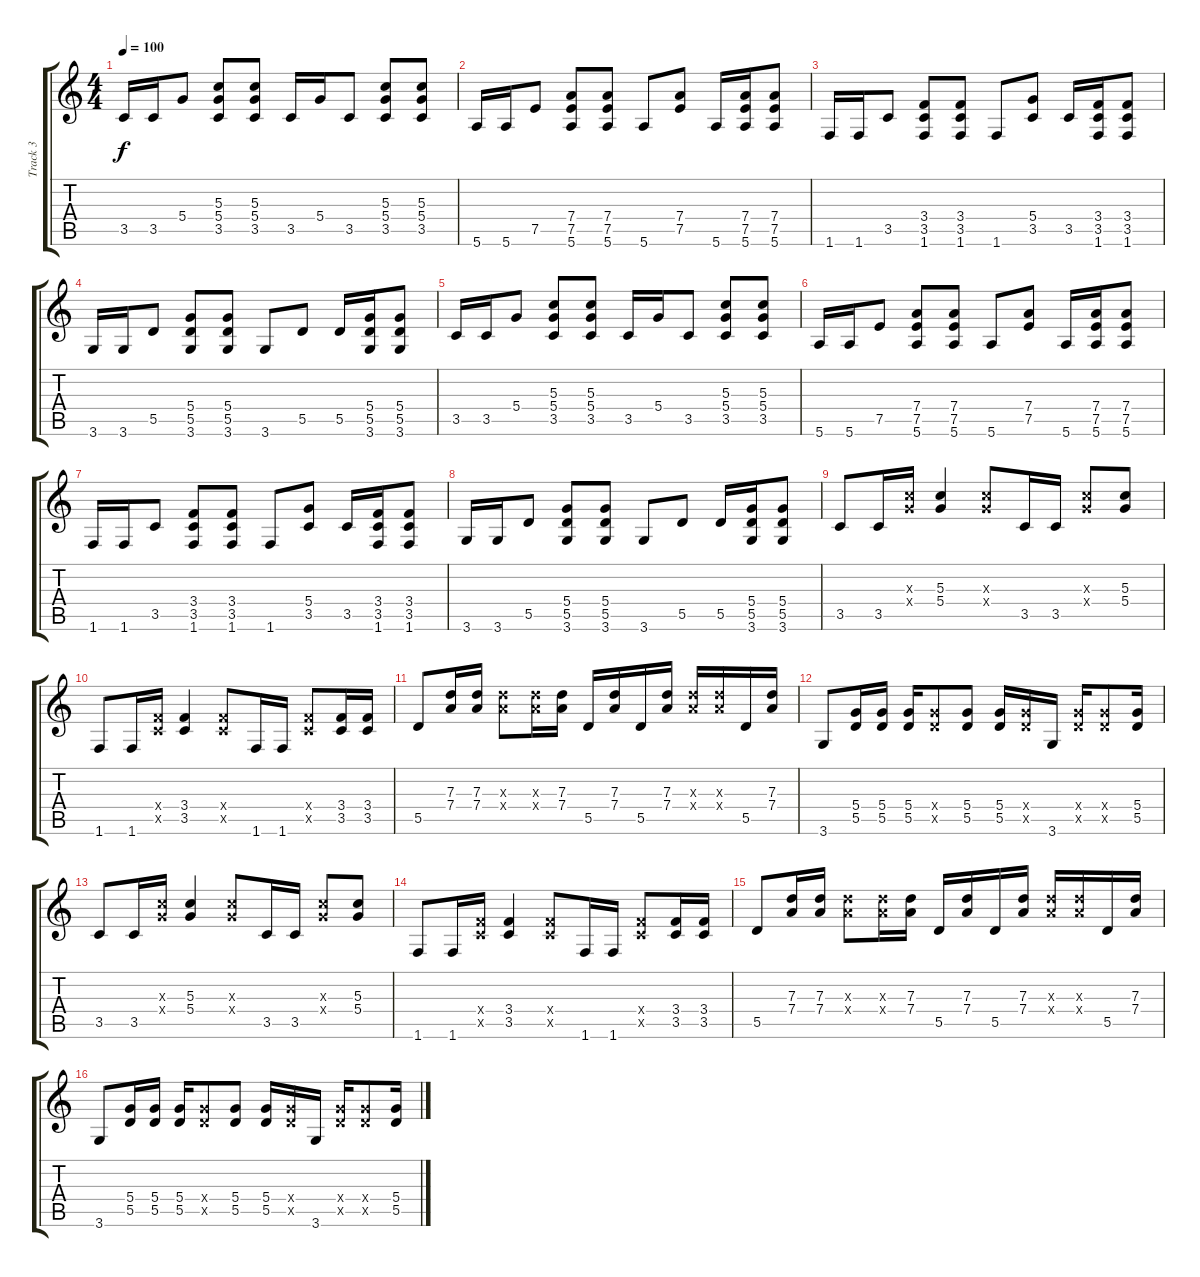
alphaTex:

\track ("Track 3" "Track 3") {instrument electricguitarjazz}
\staff {score tabs}
\tuning (E4 B3 G3 D3 A2 E2) {hide}
\ts (4 4)
\tempo 100
\clef g2
\ks c
3.5.16{dy f} 3.5.16 5.4.8 (5.3 5.4 3.5).8 (5.3 5.4 3.5).8 3.5.16 5.4.16 3.5.8 (5.3 5.4 3.5).8 (5.3 5.4 3.5).8 |
5.6.16 5.6.16 7.5.8 (7.4 7.5 5.6).8 (7.4 7.5 5.6).8 5.6.8 (7.4 7.5).8 5.6.16 (7.4 7.5 5.6).16 (7.4 7.5 5.6).8 |
1.6.16 1.6.16 3.5.8 (3.4 3.5 1.6).8 (3.4 3.5 1.6).8 1.6.8 (5.4 3.5).8 3.5.16 (3.4 3.5 1.6).16 (3.4 3.5 1.6).8 |
3.6.16 3.6.16 5.5.8 (5.4 5.5 3.6).8 (5.4 5.5 3.6).8 3.6.8 5.5.8 5.5.16 (5.4 5.5 3.6).16 (5.4 5.5 3.6).8 |
3.5.16 3.5.16 5.4.8 (5.3 5.4 3.5).8 (5.3 5.4 3.5).8 3.5.16 5.4.16 3.5.8 (5.3 5.4 3.5).8 (5.3 5.4 3.5).8 |
5.6.16 5.6.16 7.5.8 (7.4 7.5 5.6).8 (7.4 7.5 5.6).8 5.6.8 (7.4 7.5).8 5.6.16 (7.4 7.5 5.6).16 (7.4 7.5 5.6).8 |
1.6.16 1.6.16 3.5.8 (3.4 3.5 1.6).8 (3.4 3.5 1.6).8 1.6.8 (5.4 3.5).8 3.5.16 (3.4 3.5 1.6).16 (3.4 3.5 1.6).8 |
3.6.16 3.6.16 5.5.8 (5.4 5.5 3.6).8 (5.4 5.5 3.6).8 3.6.8 5.5.8 5.5.16 (5.4 5.5 3.6).16 (5.4 5.5 3.6).8 |
3.5.8 3.5.16 (5.3{x} 5.4{x}).16 (5.3 5.4).4 (5.3{x} 5.4{x}).8 3.5.16 3.5.16 (5.3{x} 5.4{x}).8 (5.3 5.4).8 |
1.6.8 1.6.16 (3.4{x} 3.5{x}).16 (3.4 3.5).4 (3.4{x} 3.5{x}).8 1.6.16 1.6.16 (3.4{x} 3.5{x}).8 (3.4 3.5).16 (3.4 3.5).16 |
5.5.8 (7.3 7.4).16 (7.3 7.4).16 (7.3{x} 7.4{x}).8 (7.3{x} 7.4{x}).16 (7.3 7.4).16 5.5.16 (7.3 7.4).16 5.5.16 (7.3 7.4).16 (7.3{x} 7.4{x}).16 (7.3{x} 7.4{x}).16 5.5.16 (7.3 7.4).16 |
3.6.8 (5.4 5.5).16 (5.4 5.5).16 (5.4 5.5).16 (5.4{x} 5.5{x}).8 (5.4 5.5).8 (5.4 5.5).16 (5.4{x} 5.5{x}).16 3.6.16 (5.4{x} 5.5{x}).16 (5.4{x} 5.5{x}).8 (5.4 5.5).16 |
3.5.8 3.5.16 (5.3{x} 5.4{x}).16 (5.3 5.4).4 (5.3{x} 5.4{x}).8 3.5.16 3.5.16 (5.3{x} 5.4{x}).8 (5.3 5.4).8 |
1.6.8 1.6.16 (3.4{x} 3.5{x}).16 (3.4 3.5).4 (3.4{x} 3.5{x}).8 1.6.16 1.6.16 (3.4{x} 3.5{x}).8 (3.4 3.5).16 (3.4 3.5).16 |
5.5.8 (7.3 7.4).16 (7.3 7.4).16 (7.3{x} 7.4{x}).8 (7.3{x} 7.4{x}).16 (7.3 7.4).16 5.5.16 (7.3 7.4).16 5.5.16 (7.3 7.4).16 (7.3{x} 7.4{x}).16 (7.3{x} 7.4{x}).16 5.5.16 (7.3 7.4).16 |
3.6.8 (5.4 5.5).16 (5.4 5.5).16 (5.4 5.5).16 (5.4{x} 5.5{x}).8 (5.4 5.5).8 (5.4 5.5).16 (5.4{x} 5.5{x}).16 3.6.16 (5.4{x} 5.5{x}).16 (5.4{x} 5.5{x}).8 (5.4 5.5).16
